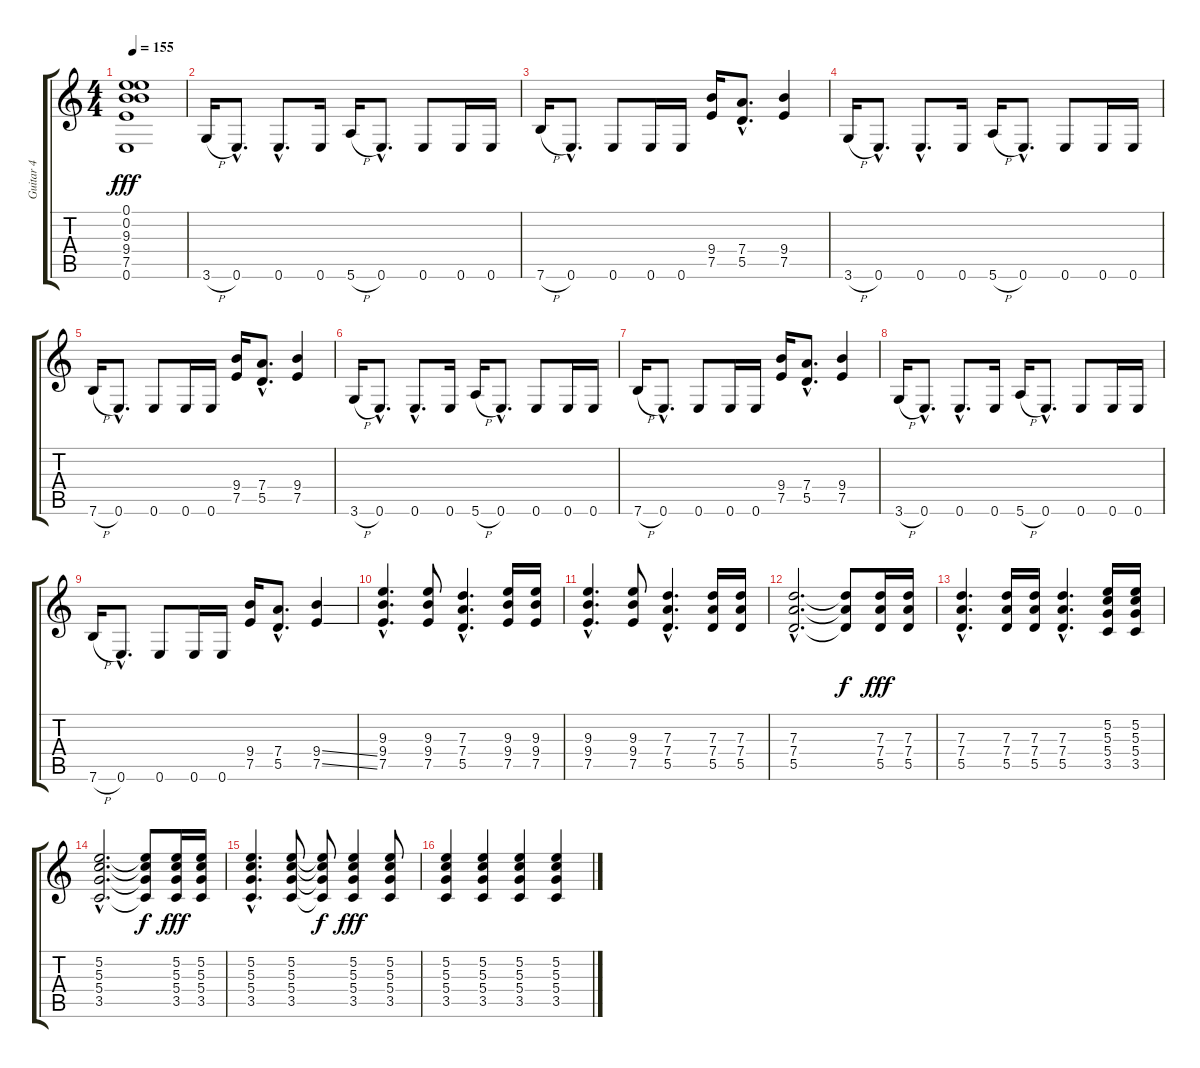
\track ("Guitar 4" "Guitar 4") {instrument distortionguitar}
\staff {score tabs}
\tuning (E4 B3 G3 D3 A2 E2) {hide}
\ts (4 4)
\tempo 155
\clef g2
\ks c
(0.1 0.2 9.3 9.4 7.5 0.6).1{dy fff} |
3.6{h}.16 0.6{hac}.8{d} 0.6{hac}.8{d} 0.6.16 5.6{h}.16 0.6{hac}.8{d} 0.6.8 0.6.16 0.6.16 |
7.6{h}.16 0.6{hac}.8{d} 0.6.8 0.6.16 0.6.16 (9.4 7.5).16 (7.4{hac} 5.5{hac}).8{d} (9.4 7.5).4 |
3.6{h}.16 0.6{hac}.8{d} 0.6{hac}.8{d} 0.6.16 5.6{h}.16 0.6{hac}.8{d} 0.6.8 0.6.16 0.6.16 |
7.6{h}.16 0.6{hac}.8{d} 0.6.8 0.6.16 0.6.16 (9.4 7.5).16 (7.4{hac} 5.5{hac}).8{d} (9.4 7.5).4 |
3.6{h}.16 0.6{hac}.8{d} 0.6{hac}.8{d} 0.6.16 5.6{h}.16 0.6{hac}.8{d} 0.6.8 0.6.16 0.6.16 |
7.6{h}.16 0.6{hac}.8{d} 0.6.8 0.6.16 0.6.16 (9.4 7.5).16 (7.4{hac} 5.5{hac}).8{d} (9.4 7.5).4 |
3.6{h}.16 0.6{hac}.8{d} 0.6{hac}.8{d} 0.6.16 5.6{h}.16 0.6{hac}.8{d} 0.6.8 0.6.16 0.6.16 |
7.6{h}.16 0.6{hac}.8{d} 0.6.8 0.6.16 0.6.16 (9.4 7.5).16 (7.4{hac} 5.5{hac}).8{d} (9.4{ss} 7.5{ss}).4 |
(9.3{hac} 9.4{hac} 7.5{hac}).4{d} (9.3 9.4 7.5).8 (7.3{hac} 7.4{hac} 5.5{hac}).4{d} (9.3 9.4 7.5).16 (9.3 9.4 7.5).16 |
(9.3{hac} 9.4{hac} 7.5{hac}).4{d} (9.3 9.4 7.5).8 (7.3{hac} 7.4{hac} 5.5{hac}).4{d} (7.3 7.4 5.5).16 (7.3 7.4 5.5).16 |
(7.3{hac} 7.4{hac} 5.5{hac}).2{d} (7.3{t} 7.4{t} 5.5{t}).8{dy f} (7.3 7.4 5.5).16{dy fff} (7.3 7.4 5.5).16 |
(7.3{hac} 7.4{hac} 5.5{hac}).4{d} (7.3 7.4 5.5).16 (7.3 7.4 5.5).16 (7.3{hac} 7.4{hac} 5.5{hac}).4{d} (5.2 5.3 5.4 3.5).16 (5.2 5.3 5.4 3.5).16 |
(5.2{hac} 5.3{hac} 5.4{hac} 3.5{hac}).2{d} (5.2{t} 5.3{t} 5.4{t} 3.5{t}).8{dy f} (5.2 5.3 5.4 3.5).16{dy fff} (5.2 5.3 5.4 3.5).16 |
(5.2{hac} 5.3{hac} 5.4{hac} 3.5{hac}).4{d} (5.2 5.3 5.4 3.5).8 (5.2{t} 5.3{t} 5.4{t} 3.5{t}).8{dy f} (5.2 5.3 5.4 3.5).4{dy fff} (5.2 5.3 5.4 3.5).8 |
(5.2 5.3 5.4 3.5).4 (5.2 5.3 5.4 3.5).4 (5.2 5.3 5.4 3.5).4 (5.2 5.3 5.4 3.5).4
